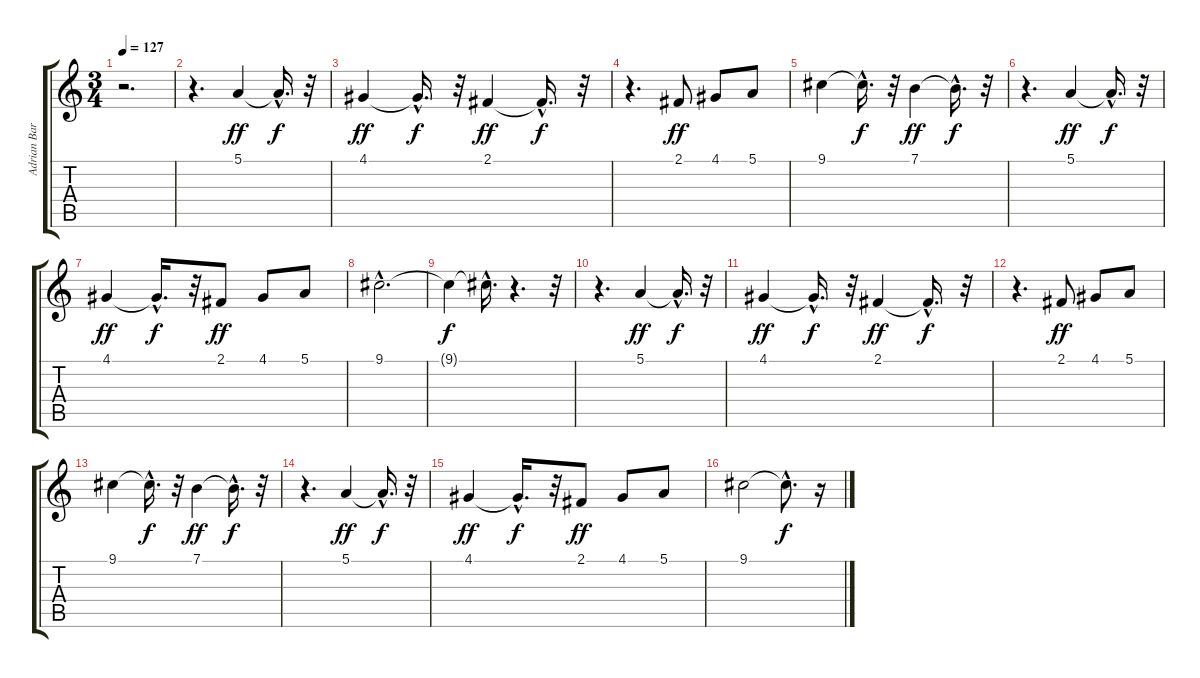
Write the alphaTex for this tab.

\track ("Adrian Barilari" "Adrian Bar") {instrument lead2sawtooth}
\staff {score tabs}
\tuning (E4 B3 G3 D3 A2 E2) {hide}
\ts (3 4)
\tempo 127
\clef g2
\ks c
r.2{d dy f} |
r.4{d} 5.1.4{dy ff} 5.1{hac t}.16{d dy f} r.32 |
4.1.4{dy ff} 4.1{hac t}.16{d dy f} r.32 2.1.4{dy ff} 2.1{hac t}.16{d dy f} r.32 |
r.4{d} 2.1.8{dy ff} 4.1.8 5.1.8 |
9.1.4 9.1{hac t}.16{d dy f} r.32 7.1.4{dy ff} 7.1{hac t}.16{d dy f} r.32 |
r.4{d} 5.1.4{dy ff} 5.1{hac t}.16{d dy f} r.32 |
4.1.4{dy ff} 4.1{hac t}.16{d dy f} r.32 2.1.8{dy ff} 4.1.8 5.1.8 |
9.1{hac}.2{d} |
9.1{t}.4{dy f} 9.1{hac t}.16{d} r.4{d} r.32 |
r.4{d} 5.1.4{dy ff} 5.1{hac t}.16{d dy f} r.32 |
4.1.4{dy ff} 4.1{hac t}.16{d dy f} r.32 2.1.4{dy ff} 2.1{hac t}.16{d dy f} r.32 |
r.4{d} 2.1.8{dy ff} 4.1.8 5.1.8 |
9.1.4 9.1{hac t}.16{d dy f} r.32 7.1.4{dy ff} 7.1{hac t}.16{d dy f} r.32 |
r.4{d} 5.1.4{dy ff} 5.1{hac t}.16{d dy f} r.32 |
4.1.4{dy ff} 4.1{hac t}.16{d dy f} r.32 2.1.8{dy ff} 4.1.8 5.1.8 |
9.1.2 9.1{hac t}.8{d dy f} r.16
